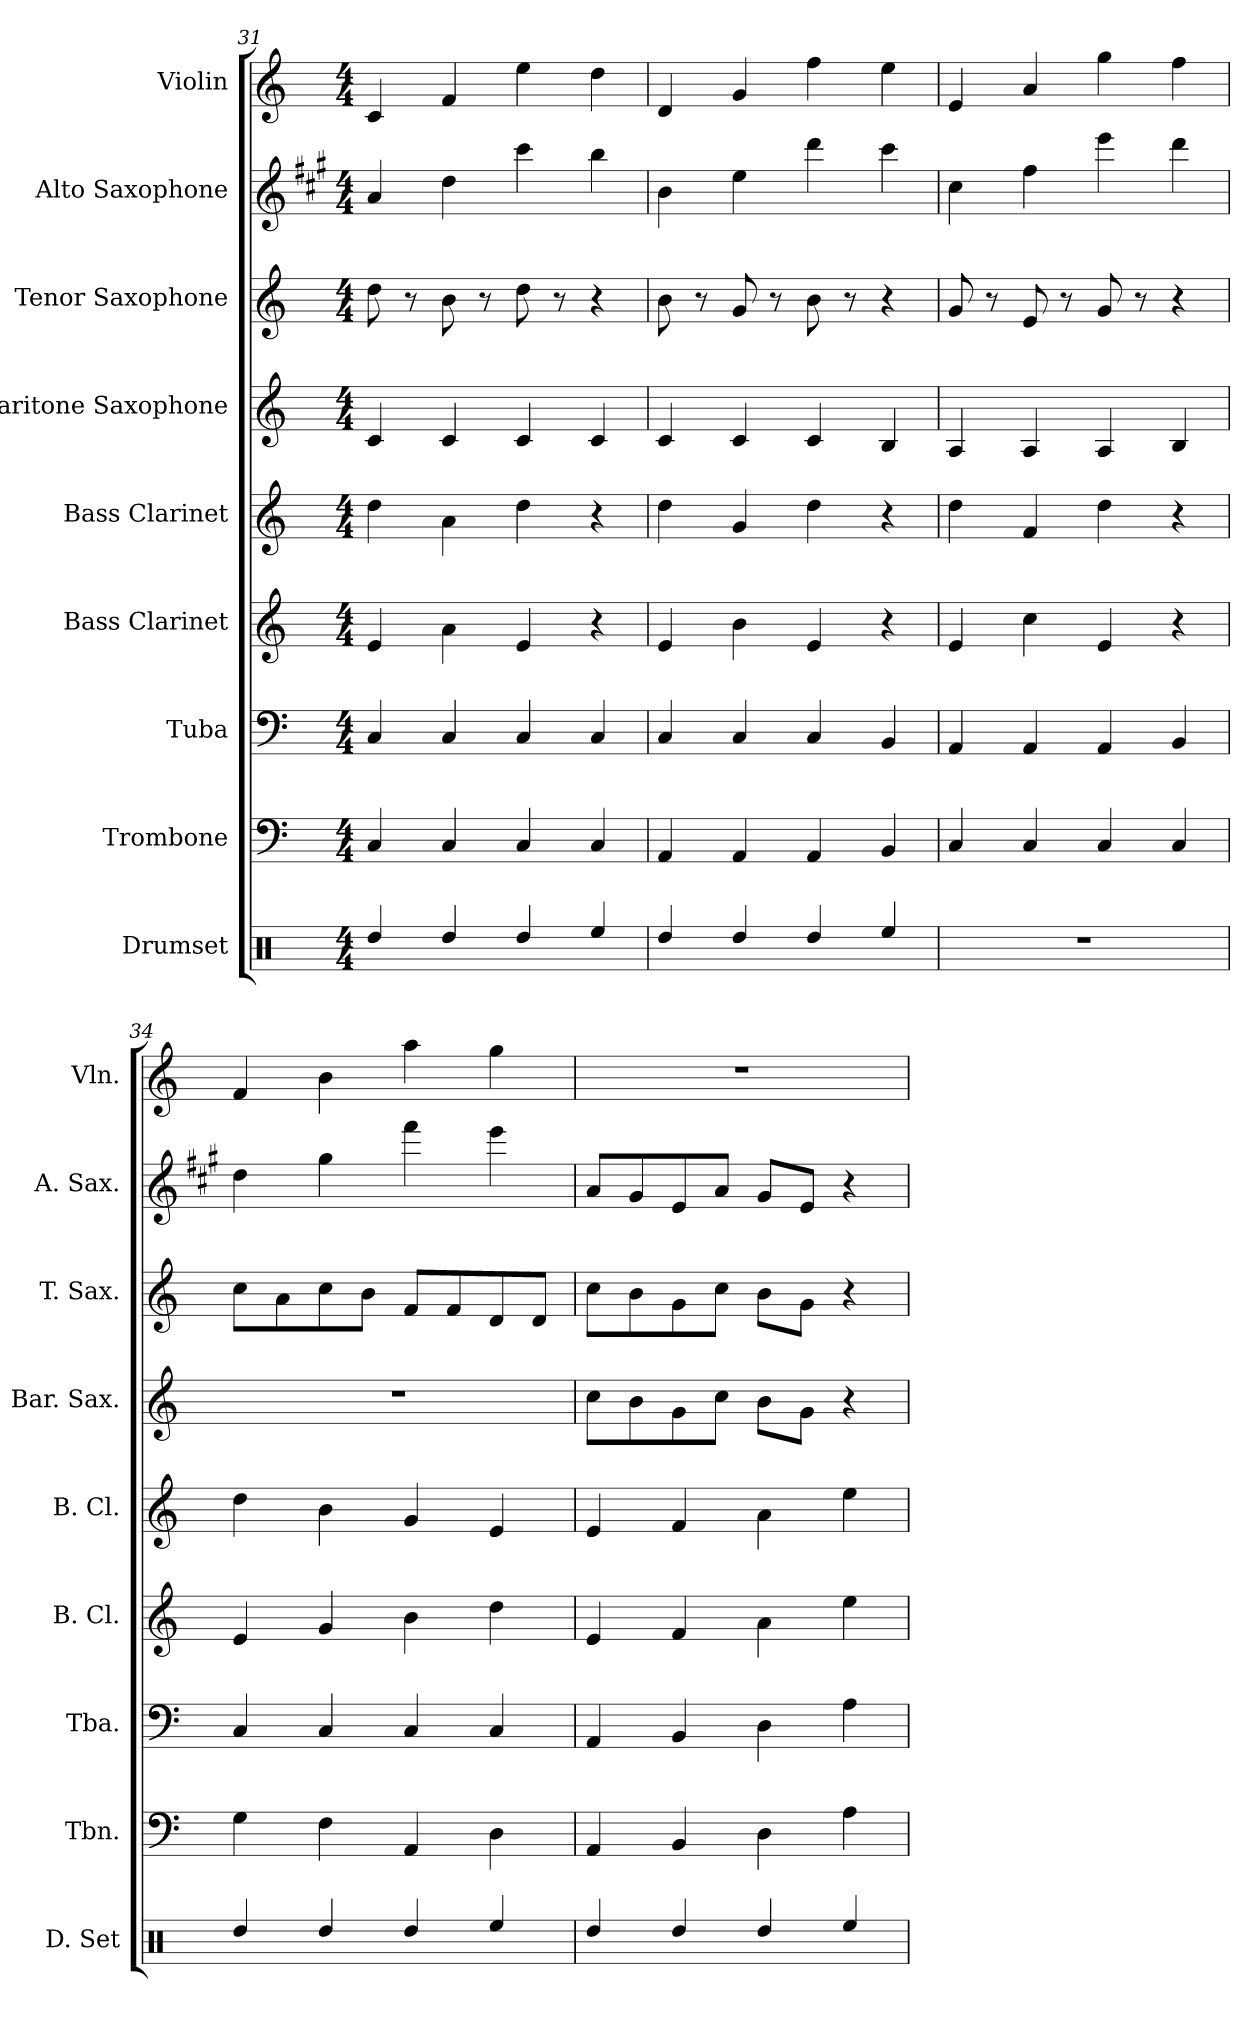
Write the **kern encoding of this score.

**kern	**kern	**kern	**kern	**kern	**kern	**kern	**kern	**kern
*part9	*part8	*part7	*part6	*part5	*part4	*part3	*part2	*part1
*staff9	*staff8	*staff7	*staff6	*staff5	*staff4	*staff3	*staff2	*staff1
*I"Drumset	*I"Trombone	*I"Tuba	*I"Bass Clarinet	*I"Bass Clarinet	*I"Baritone Saxophone	*I"Tenor Saxophone	*I"Alto Saxophone	*I"Violin
*I'D. Set	*I'Tbn.	*I'Tba.	*I'B. Cl.	*I'B. Cl.	*I'Bar. Sax.	*I'T. Sax.	*I'A. Sax.	*I'Vln.
!!LO:PB:g=z
*clefX	*clefF4	*clefF4	*clefG2	*clefG2	*clefG2	*clefG2	*clefG2	*clefG2
*	*	*	*ITrd8c14	*ITrd8c14	*ITrd12c21	*ITrd8c14	*ITrd5c9	*
*k[]	*k[]	*k[]	*k[]	*k[]	*k[]	*k[]	*k[]	*k[]
*M4/4	*M4/4	*M4/4	*M4/4	*M4/4	*M4/4	*M4/4	*M4/4	*M4/4
=31	=31	=31	=31	=31	=31	=31	=31	=31
4Rdd/	4C/	4C/	4E/	4d\	4C/	8d\	4c/	4c/
.	.	.	.	.	.	8r	.	.
4Rdd/	4C/	4C/	4A\	4A\	4C/	8B\	4f\	4f/
.	.	.	.	.	.	8r	.	.
4Rdd/	4C/	4C/	4E/	4d\	4C/	8d\	4ee\	4ee\
.	.	.	.	.	.	8r	.	.
4Ree/	4C/	4C/	4r	4r	4C/	4r	4dd\	4dd\
=32	=32	=32	=32	=32	=32	=32	=32	=32
4Rdd/	4AA/	4C/	4E/	4d\	4C/	8B\	4d\	4d/
.	.	.	.	.	.	8r	.	.
4Rdd/	4AA/	4C/	4B\	4G/	4C/	8G/	4g\	4g/
.	.	.	.	.	.	8r	.	.
4Rdd/	4AA/	4C/	4E/	4d\	4C/	8B\	4ff\	4ff\
.	.	.	.	.	.	8r	.	.
4Ree/	4BB/	4BB/	4r	4r	4BB/	4r	4ee\	4ee\
=33	=33	=33	=33	=33	=33	=33	=33	=33
1r	4C/	4AA/	4E/	4d\	4AA/	8G/	4e\	4e/
.	.	.	.	.	.	8r	.	.
.	4C/	4AA/	4c\	4F/	4AA/	8E/	4a\	4a/
.	.	.	.	.	.	8r	.	.
.	4C/	4AA/	4E/	4d\	4AA/	8G/	4gg\	4gg\
.	.	.	.	.	.	8r	.	.
.	4C/	4BB/	4r	4r	4BB/	4r	4ff\	4ff\
=34	=34	=34	=34	=34	=34	=34	=34	=34
4Rdd/	4G\	4C/	4E/	4d\	1r	8c\L	4f\	4f/
.	.	.	.	.	.	8A\	.	.
4Rdd/	4F\	4C/	4G/	4B\	.	8c\	4b\	4b\
.	.	.	.	.	.	8B\J	.	.
4Rdd/	4AA/	4C/	4B\	4G/	.	8F/L	4aa\	4aa\
.	.	.	.	.	.	8F/	.	.
4Ree/	4D\	4C/	4d\	4E/	.	8D/	4gg\	4gg\
.	.	.	.	.	.	8D/J	.	.
=35	=35	=35	=35	=35	=35	=35	=35	=35
4Rdd/	4AA/	4AA/	4E/	4E/	8c\L	8c\L	8c/L	1r
.	.	.	.	.	8B\	8B\	8B/	.
4Rdd/	4BB/	4BB/	4F/	4F/	8G\	8G\	8G/	.
.	.	.	.	.	8c\J	8c\J	8c/J	.
4Rdd/	4D\	4D\	4A\	4A\	8B\L	8B\L	8B/L	.
.	.	.	.	.	8G\J	8G\J	8G/J	.
4Ree/	4A\	4A\	4e\	4e\	4r	4r	4r	.
=	=	=	=	=	=	=	=	=
*-	*-	*-	*-	*-	*-	*-	*-	*-
